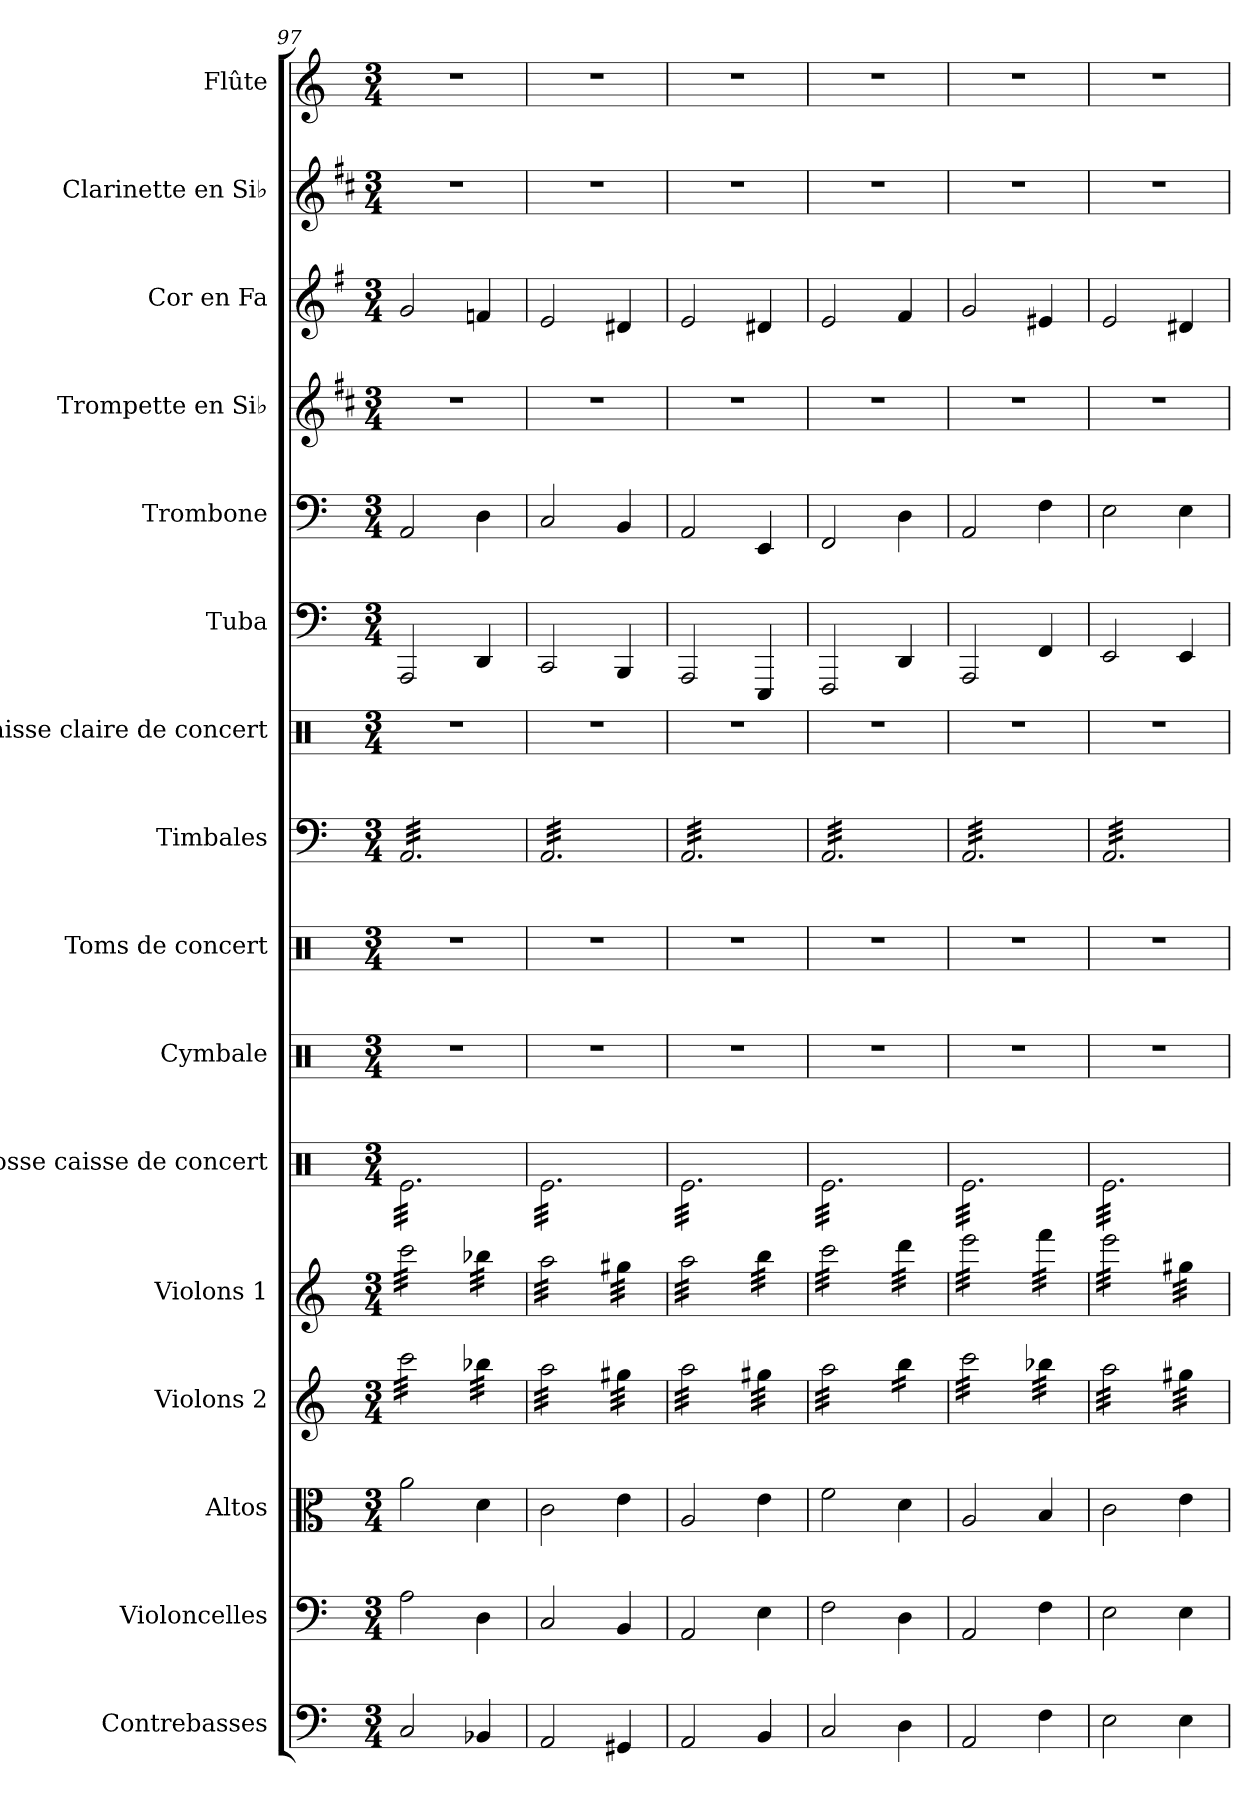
**kern	**kern	**kern	**kern	**kern	**kern	**kern	**kern	**kern	**kern	**kern	**kern	**kern	**kern	**kern	**kern
*part16	*part15	*part14	*part13	*part12	*part11	*part10	*part9	*part8	*part7	*part6	*part5	*part4	*part3	*part2	*part1
*staff16	*staff15	*staff14	*staff13	*staff12	*staff11	*staff10	*staff9	*staff8	*staff7	*staff6	*staff5	*staff4	*staff3	*staff2	*staff1
*I"Contrebasses	*I"Violoncelles	*I"Altos	*I"Violons 2	*I"Violons 1	*I"Grosse caisse de concert	*I"Cymbale	*I"Toms de concert	*I"Timbales	*I"Caisse claire de concert	*I"Tuba	*I"Trombone	*I"Trompette en Si♭	*I"Cor en Fa	*I"Clarinette en Si♭	*I"Flûte
*I'Cbs.	*I'Vlcs	*I'Alt.	*I'Vlns 2.	*I'Vlns 1.	*I'GC con.	*I'Cym.	*I'Toms de C.	*I'Timb.	*I'CC con.	*I'Tba.	*I'Tbn.	*I'Tromp. Si♭	*I'Cor Fa	*I'Clar. Si♭	*I'Fl.
*clefF4	*clefF4	*clefC3	*clefG2	*clefG2	*clefX	*clefX	*clefX	*clefF4	*clefX	*clefF4	*clefF4	*clefG2	*clefG2	*clefG2	*clefG2
*ITrd7c12	*	*	*	*	*	*	*	*	*	*	*	*ITrd1c2	*ITrd4c7	*ITrd1c2	*
*k[]	*k[]	*k[]	*k[]	*k[]	*k[]	*k[]	*k[]	*k[]	*k[]	*k[]	*k[]	*k[]	*k[]	*k[]	*k[]
*M3/4	*M3/4	*M3/4	*M3/4	*M3/4	*M3/4	*M3/4	*M3/4	*M3/4	*M3/4	*M3/4	*M3/4	*M3/4	*M3/4	*M3/4	*M3/4
=97	=97	=97	=97	=97	=97	=97	=97	=97	=97	=97	=97	=97	=97	=97	=97
*	*	*	*tremolo	*	*	*	*	*	*	*	*	*	*	*	*
*	*	*	*	*tremolo	*	*	*	*	*	*	*	*	*	*	*
*	*	*	*	*	*tremolo	*	*	*	*	*	*	*	*	*	*
*	*	*	*	*	*	*	*	*tremolo	*	*	*	*	*	*	*
2CC/	2A\	2a\	32ccc\LLL	32ccc\LLL	32Re\LLL	2.r	2.r	32AA/LLL	2.r	2AAA/	2AA/	2.r	2c/	2.r	2.r
.	.	.	32ccc\	32ccc\	32Re\	.	.	32AA/	.	.	.	.	.	.	.
.	.	.	32ccc\	32ccc\	32Re\	.	.	32AA/	.	.	.	.	.	.	.
.	.	.	32ccc\	32ccc\	32Re\	.	.	32AA/	.	.	.	.	.	.	.
.	.	.	32ccc\	32ccc\	32Re\	.	.	32AA/	.	.	.	.	.	.	.
.	.	.	32ccc\	32ccc\	32Re\	.	.	32AA/	.	.	.	.	.	.	.
.	.	.	32ccc\	32ccc\	32Re\	.	.	32AA/	.	.	.	.	.	.	.
.	.	.	32ccc\	32ccc\	32Re\	.	.	32AA/	.	.	.	.	.	.	.
.	.	.	32ccc\	32ccc\	32Re\	.	.	32AA/	.	.	.	.	.	.	.
.	.	.	32ccc\	32ccc\	32Re\	.	.	32AA/	.	.	.	.	.	.	.
.	.	.	32ccc\	32ccc\	32Re\	.	.	32AA/	.	.	.	.	.	.	.
.	.	.	32ccc\	32ccc\	32Re\	.	.	32AA/	.	.	.	.	.	.	.
.	.	.	32ccc\	32ccc\	32Re\	.	.	32AA/	.	.	.	.	.	.	.
.	.	.	32ccc\	32ccc\	32Re\	.	.	32AA/	.	.	.	.	.	.	.
.	.	.	32ccc\	32ccc\	32Re\	.	.	32AA/	.	.	.	.	.	.	.
.	.	.	32ccc\JJJ	32ccc\JJJ	32Re\	.	.	32AA/	.	.	.	.	.	.	.
4BBB-X/	4D\	4d\	32bb-X\LLL	32bb-X\LLL	32Re\	.	.	32AA/	.	4DD/	4D\	.	4B-X/	.	.
.	.	.	32bb-X\	32bb-X\	32Re\	.	.	32AA/	.	.	.	.	.	.	.
.	.	.	32bb-X\	32bb-X\	32Re\	.	.	32AA/	.	.	.	.	.	.	.
.	.	.	32bb-X\	32bb-X\	32Re\	.	.	32AA/	.	.	.	.	.	.	.
.	.	.	32bb-X\	32bb-X\	32Re\	.	.	32AA/	.	.	.	.	.	.	.
.	.	.	32bb-X\	32bb-X\	32Re\	.	.	32AA/	.	.	.	.	.	.	.
.	.	.	32bb-X\	32bb-X\	32Re\	.	.	32AA/	.	.	.	.	.	.	.
.	.	.	32bb-X\JJJ	32bb-X\JJJ	32Re\JJJ	.	.	32AA/JJJ	.	.	.	.	.	.	.
=98	=98	=98	=98	=98	=98	=98	=98	=98	=98	=98	=98	=98	=98	=98	=98
2AAA/	2C/	2c\	32aa\LLL	32aa\LLL	32Re\LLL	2.r	2.r	32AA/LLL	2.r	2CC/	2C/	2.r	2A/	2.r	2.r
.	.	.	32aa\	32aa\	32Re\	.	.	32AA/	.	.	.	.	.	.	.
.	.	.	32aa\	32aa\	32Re\	.	.	32AA/	.	.	.	.	.	.	.
.	.	.	32aa\	32aa\	32Re\	.	.	32AA/	.	.	.	.	.	.	.
.	.	.	32aa\	32aa\	32Re\	.	.	32AA/	.	.	.	.	.	.	.
.	.	.	32aa\	32aa\	32Re\	.	.	32AA/	.	.	.	.	.	.	.
.	.	.	32aa\	32aa\	32Re\	.	.	32AA/	.	.	.	.	.	.	.
.	.	.	32aa\	32aa\	32Re\	.	.	32AA/	.	.	.	.	.	.	.
.	.	.	32aa\	32aa\	32Re\	.	.	32AA/	.	.	.	.	.	.	.
.	.	.	32aa\	32aa\	32Re\	.	.	32AA/	.	.	.	.	.	.	.
.	.	.	32aa\	32aa\	32Re\	.	.	32AA/	.	.	.	.	.	.	.
.	.	.	32aa\	32aa\	32Re\	.	.	32AA/	.	.	.	.	.	.	.
.	.	.	32aa\	32aa\	32Re\	.	.	32AA/	.	.	.	.	.	.	.
.	.	.	32aa\	32aa\	32Re\	.	.	32AA/	.	.	.	.	.	.	.
.	.	.	32aa\	32aa\	32Re\	.	.	32AA/	.	.	.	.	.	.	.
.	.	.	32aa\JJJ	32aa\JJJ	32Re\	.	.	32AA/	.	.	.	.	.	.	.
4GGG#X/	4BB/	4e\	32gg#X\LLL	32gg#X\LLL	32Re\	.	.	32AA/	.	4BBB/	4BB/	.	4G#X/	.	.
.	.	.	32gg#X\	32gg#X\	32Re\	.	.	32AA/	.	.	.	.	.	.	.
.	.	.	32gg#X\	32gg#X\	32Re\	.	.	32AA/	.	.	.	.	.	.	.
.	.	.	32gg#X\	32gg#X\	32Re\	.	.	32AA/	.	.	.	.	.	.	.
.	.	.	32gg#X\	32gg#X\	32Re\	.	.	32AA/	.	.	.	.	.	.	.
.	.	.	32gg#X\	32gg#X\	32Re\	.	.	32AA/	.	.	.	.	.	.	.
.	.	.	32gg#X\	32gg#X\	32Re\	.	.	32AA/	.	.	.	.	.	.	.
.	.	.	32gg#X\JJJ	32gg#X\JJJ	32Re\JJJ	.	.	32AA/JJJ	.	.	.	.	.	.	.
=99	=99	=99	=99	=99	=99	=99	=99	=99	=99	=99	=99	=99	=99	=99	=99
2AAA/	2AA/	2A/	32aa\LLL	32aa\LLL	32Re\LLL	2.r	2.r	32AA/LLL	2.r	2AAA/	2AA/	2.r	2A/	2.r	2.r
.	.	.	32aa\	32aa\	32Re\	.	.	32AA/	.	.	.	.	.	.	.
.	.	.	32aa\	32aa\	32Re\	.	.	32AA/	.	.	.	.	.	.	.
.	.	.	32aa\	32aa\	32Re\	.	.	32AA/	.	.	.	.	.	.	.
.	.	.	32aa\	32aa\	32Re\	.	.	32AA/	.	.	.	.	.	.	.
.	.	.	32aa\	32aa\	32Re\	.	.	32AA/	.	.	.	.	.	.	.
.	.	.	32aa\	32aa\	32Re\	.	.	32AA/	.	.	.	.	.	.	.
.	.	.	32aa\	32aa\	32Re\	.	.	32AA/	.	.	.	.	.	.	.
.	.	.	32aa\	32aa\	32Re\	.	.	32AA/	.	.	.	.	.	.	.
.	.	.	32aa\	32aa\	32Re\	.	.	32AA/	.	.	.	.	.	.	.
.	.	.	32aa\	32aa\	32Re\	.	.	32AA/	.	.	.	.	.	.	.
.	.	.	32aa\	32aa\	32Re\	.	.	32AA/	.	.	.	.	.	.	.
.	.	.	32aa\	32aa\	32Re\	.	.	32AA/	.	.	.	.	.	.	.
.	.	.	32aa\	32aa\	32Re\	.	.	32AA/	.	.	.	.	.	.	.
.	.	.	32aa\	32aa\	32Re\	.	.	32AA/	.	.	.	.	.	.	.
.	.	.	32aa\JJJ	32aa\JJJ	32Re\	.	.	32AA/	.	.	.	.	.	.	.
4BBB/	4E\	4e\	32gg#X\LLL	32bb\LLL	32Re\	.	.	32AA/	.	4EEE/	4EE/	.	4G#X/	.	.
.	.	.	32gg#X\	32bb\	32Re\	.	.	32AA/	.	.	.	.	.	.	.
.	.	.	32gg#X\	32bb\	32Re\	.	.	32AA/	.	.	.	.	.	.	.
.	.	.	32gg#X\	32bb\	32Re\	.	.	32AA/	.	.	.	.	.	.	.
.	.	.	32gg#X\	32bb\	32Re\	.	.	32AA/	.	.	.	.	.	.	.
.	.	.	32gg#X\	32bb\	32Re\	.	.	32AA/	.	.	.	.	.	.	.
.	.	.	32gg#X\	32bb\	32Re\	.	.	32AA/	.	.	.	.	.	.	.
.	.	.	32gg#X\JJJ	32bb\JJJ	32Re\JJJ	.	.	32AA/JJJ	.	.	.	.	.	.	.
!!LO:PB:g=z
=100	=100	=100	=100	=100	=100	=100	=100	=100	=100	=100	=100	=100	=100	=100	=100
2CC/	2F\	2f\	32aa\LLL	32ccc\LLL	32Re\LLL	2.r	2.r	32AA/LLL	2.r	2FFF/	2FF/	2.r	2A/	2.r	2.r
.	.	.	32aa\	32ccc\	32Re\	.	.	32AA/	.	.	.	.	.	.	.
.	.	.	32aa\	32ccc\	32Re\	.	.	32AA/	.	.	.	.	.	.	.
.	.	.	32aa\	32ccc\	32Re\	.	.	32AA/	.	.	.	.	.	.	.
.	.	.	32aa\	32ccc\	32Re\	.	.	32AA/	.	.	.	.	.	.	.
.	.	.	32aa\	32ccc\	32Re\	.	.	32AA/	.	.	.	.	.	.	.
.	.	.	32aa\	32ccc\	32Re\	.	.	32AA/	.	.	.	.	.	.	.
.	.	.	32aa\	32ccc\	32Re\	.	.	32AA/	.	.	.	.	.	.	.
.	.	.	32aa\	32ccc\	32Re\	.	.	32AA/	.	.	.	.	.	.	.
.	.	.	32aa\	32ccc\	32Re\	.	.	32AA/	.	.	.	.	.	.	.
.	.	.	32aa\	32ccc\	32Re\	.	.	32AA/	.	.	.	.	.	.	.
.	.	.	32aa\	32ccc\	32Re\	.	.	32AA/	.	.	.	.	.	.	.
.	.	.	32aa\	32ccc\	32Re\	.	.	32AA/	.	.	.	.	.	.	.
.	.	.	32aa\	32ccc\	32Re\	.	.	32AA/	.	.	.	.	.	.	.
.	.	.	32aa\	32ccc\	32Re\	.	.	32AA/	.	.	.	.	.	.	.
.	.	.	32aa\JJJ	32ccc\JJJ	32Re\	.	.	32AA/	.	.	.	.	.	.	.
4DD\	4D\	4d\	16bb\LL	32ddd\LLL	32Re\	.	.	32AA/	.	4DD/	4D\	.	4B/	.	.
.	.	.	.	32ddd\	32Re\	.	.	32AA/	.	.	.	.	.	.	.
.	.	.	16bb\	32ddd\	32Re\	.	.	32AA/	.	.	.	.	.	.	.
.	.	.	.	32ddd\	32Re\	.	.	32AA/	.	.	.	.	.	.	.
.	.	.	16bb\	32ddd\	32Re\	.	.	32AA/	.	.	.	.	.	.	.
.	.	.	.	32ddd\	32Re\	.	.	32AA/	.	.	.	.	.	.	.
.	.	.	16bb\JJ	32ddd\	32Re\	.	.	32AA/	.	.	.	.	.	.	.
.	.	.	.	32ddd\JJJ	32Re\JJJ	.	.	32AA/JJJ	.	.	.	.	.	.	.
=101	=101	=101	=101	=101	=101	=101	=101	=101	=101	=101	=101	=101	=101	=101	=101
2AAA/	2AA/	2A/	32ccc\LLL	32eee\LLL	32Re\LLL	2.r	2.r	32AA/LLL	2.r	2AAA/	2AA/	2.r	2c/	2.r	2.r
.	.	.	32ccc\	32eee\	32Re\	.	.	32AA/	.	.	.	.	.	.	.
.	.	.	32ccc\	32eee\	32Re\	.	.	32AA/	.	.	.	.	.	.	.
.	.	.	32ccc\	32eee\	32Re\	.	.	32AA/	.	.	.	.	.	.	.
.	.	.	32ccc\	32eee\	32Re\	.	.	32AA/	.	.	.	.	.	.	.
.	.	.	32ccc\	32eee\	32Re\	.	.	32AA/	.	.	.	.	.	.	.
.	.	.	32ccc\	32eee\	32Re\	.	.	32AA/	.	.	.	.	.	.	.
.	.	.	32ccc\	32eee\	32Re\	.	.	32AA/	.	.	.	.	.	.	.
.	.	.	32ccc\	32eee\	32Re\	.	.	32AA/	.	.	.	.	.	.	.
.	.	.	32ccc\	32eee\	32Re\	.	.	32AA/	.	.	.	.	.	.	.
.	.	.	32ccc\	32eee\	32Re\	.	.	32AA/	.	.	.	.	.	.	.
.	.	.	32ccc\	32eee\	32Re\	.	.	32AA/	.	.	.	.	.	.	.
.	.	.	32ccc\	32eee\	32Re\	.	.	32AA/	.	.	.	.	.	.	.
.	.	.	32ccc\	32eee\	32Re\	.	.	32AA/	.	.	.	.	.	.	.
.	.	.	32ccc\	32eee\	32Re\	.	.	32AA/	.	.	.	.	.	.	.
.	.	.	32ccc\JJJ	32eee\JJJ	32Re\	.	.	32AA/	.	.	.	.	.	.	.
4FF\	4F\	4B/	32bb-X\LLL	32fff\LLL	32Re\	.	.	32AA/	.	4FF/	4F\	.	4A#X/	.	.
.	.	.	32bb-X\	32fff\	32Re\	.	.	32AA/	.	.	.	.	.	.	.
.	.	.	32bb-X\	32fff\	32Re\	.	.	32AA/	.	.	.	.	.	.	.
.	.	.	32bb-X\	32fff\	32Re\	.	.	32AA/	.	.	.	.	.	.	.
.	.	.	32bb-X\	32fff\	32Re\	.	.	32AA/	.	.	.	.	.	.	.
.	.	.	32bb-X\	32fff\	32Re\	.	.	32AA/	.	.	.	.	.	.	.
.	.	.	32bb-X\	32fff\	32Re\	.	.	32AA/	.	.	.	.	.	.	.
.	.	.	32bb-X\JJJ	32fff\JJJ	32Re\JJJ	.	.	32AA/JJJ	.	.	.	.	.	.	.
=102	=102	=102	=102	=102	=102	=102	=102	=102	=102	=102	=102	=102	=102	=102	=102
2EE\	2E\	2c\	32aa\LLL	32eee\LLL	32Re\LLL	2.r	2.r	32AA/LLL	2.r	2EE/	2E\	2.r	2A/	2.r	2.r
.	.	.	32aa\	32eee\	32Re\	.	.	32AA/	.	.	.	.	.	.	.
.	.	.	32aa\	32eee\	32Re\	.	.	32AA/	.	.	.	.	.	.	.
.	.	.	32aa\	32eee\	32Re\	.	.	32AA/	.	.	.	.	.	.	.
.	.	.	32aa\	32eee\	32Re\	.	.	32AA/	.	.	.	.	.	.	.
.	.	.	32aa\	32eee\	32Re\	.	.	32AA/	.	.	.	.	.	.	.
.	.	.	32aa\	32eee\	32Re\	.	.	32AA/	.	.	.	.	.	.	.
.	.	.	32aa\	32eee\	32Re\	.	.	32AA/	.	.	.	.	.	.	.
.	.	.	32aa\	32eee\	32Re\	.	.	32AA/	.	.	.	.	.	.	.
.	.	.	32aa\	32eee\	32Re\	.	.	32AA/	.	.	.	.	.	.	.
.	.	.	32aa\	32eee\	32Re\	.	.	32AA/	.	.	.	.	.	.	.
.	.	.	32aa\	32eee\	32Re\	.	.	32AA/	.	.	.	.	.	.	.
.	.	.	32aa\	32eee\	32Re\	.	.	32AA/	.	.	.	.	.	.	.
.	.	.	32aa\	32eee\	32Re\	.	.	32AA/	.	.	.	.	.	.	.
.	.	.	32aa\	32eee\	32Re\	.	.	32AA/	.	.	.	.	.	.	.
.	.	.	32aa\JJJ	32eee\JJJ	32Re\	.	.	32AA/	.	.	.	.	.	.	.
4EE\	4E\	4e\	32gg#X\LLL	32gg#X\LLL	32Re\	.	.	32AA/	.	4EE/	4E\	.	4G#X/	.	.
.	.	.	32gg#X\	32gg#X\	32Re\	.	.	32AA/	.	.	.	.	.	.	.
.	.	.	32gg#X\	32gg#X\	32Re\	.	.	32AA/	.	.	.	.	.	.	.
.	.	.	32gg#X\	32gg#X\	32Re\	.	.	32AA/	.	.	.	.	.	.	.
.	.	.	32gg#X\	32gg#X\	32Re\	.	.	32AA/	.	.	.	.	.	.	.
.	.	.	32gg#X\	32gg#X\	32Re\	.	.	32AA/	.	.	.	.	.	.	.
.	.	.	32gg#X\	32gg#X\	32Re\	.	.	32AA/	.	.	.	.	.	.	.
.	.	.	32gg#X\JJJ	32gg#X\JJJ	32Re\JJJ	.	.	32AA/JJJ	.	.	.	.	.	.	.
*	*	*	*	*	*	*	*	*Xtremolo	*	*	*	*	*	*	*
*	*	*	*	*	*Xtremolo	*	*	*	*	*	*	*	*	*	*
*	*	*	*	*Xtremolo	*	*	*	*	*	*	*	*	*	*	*
*	*	*	*Xtremolo	*	*	*	*	*	*	*	*	*	*	*	*
=	=	=	=	=	=	=	=	=	=	=	=	=	=	=	=
*-	*-	*-	*-	*-	*-	*-	*-	*-	*-	*-	*-	*-	*-	*-	*-
